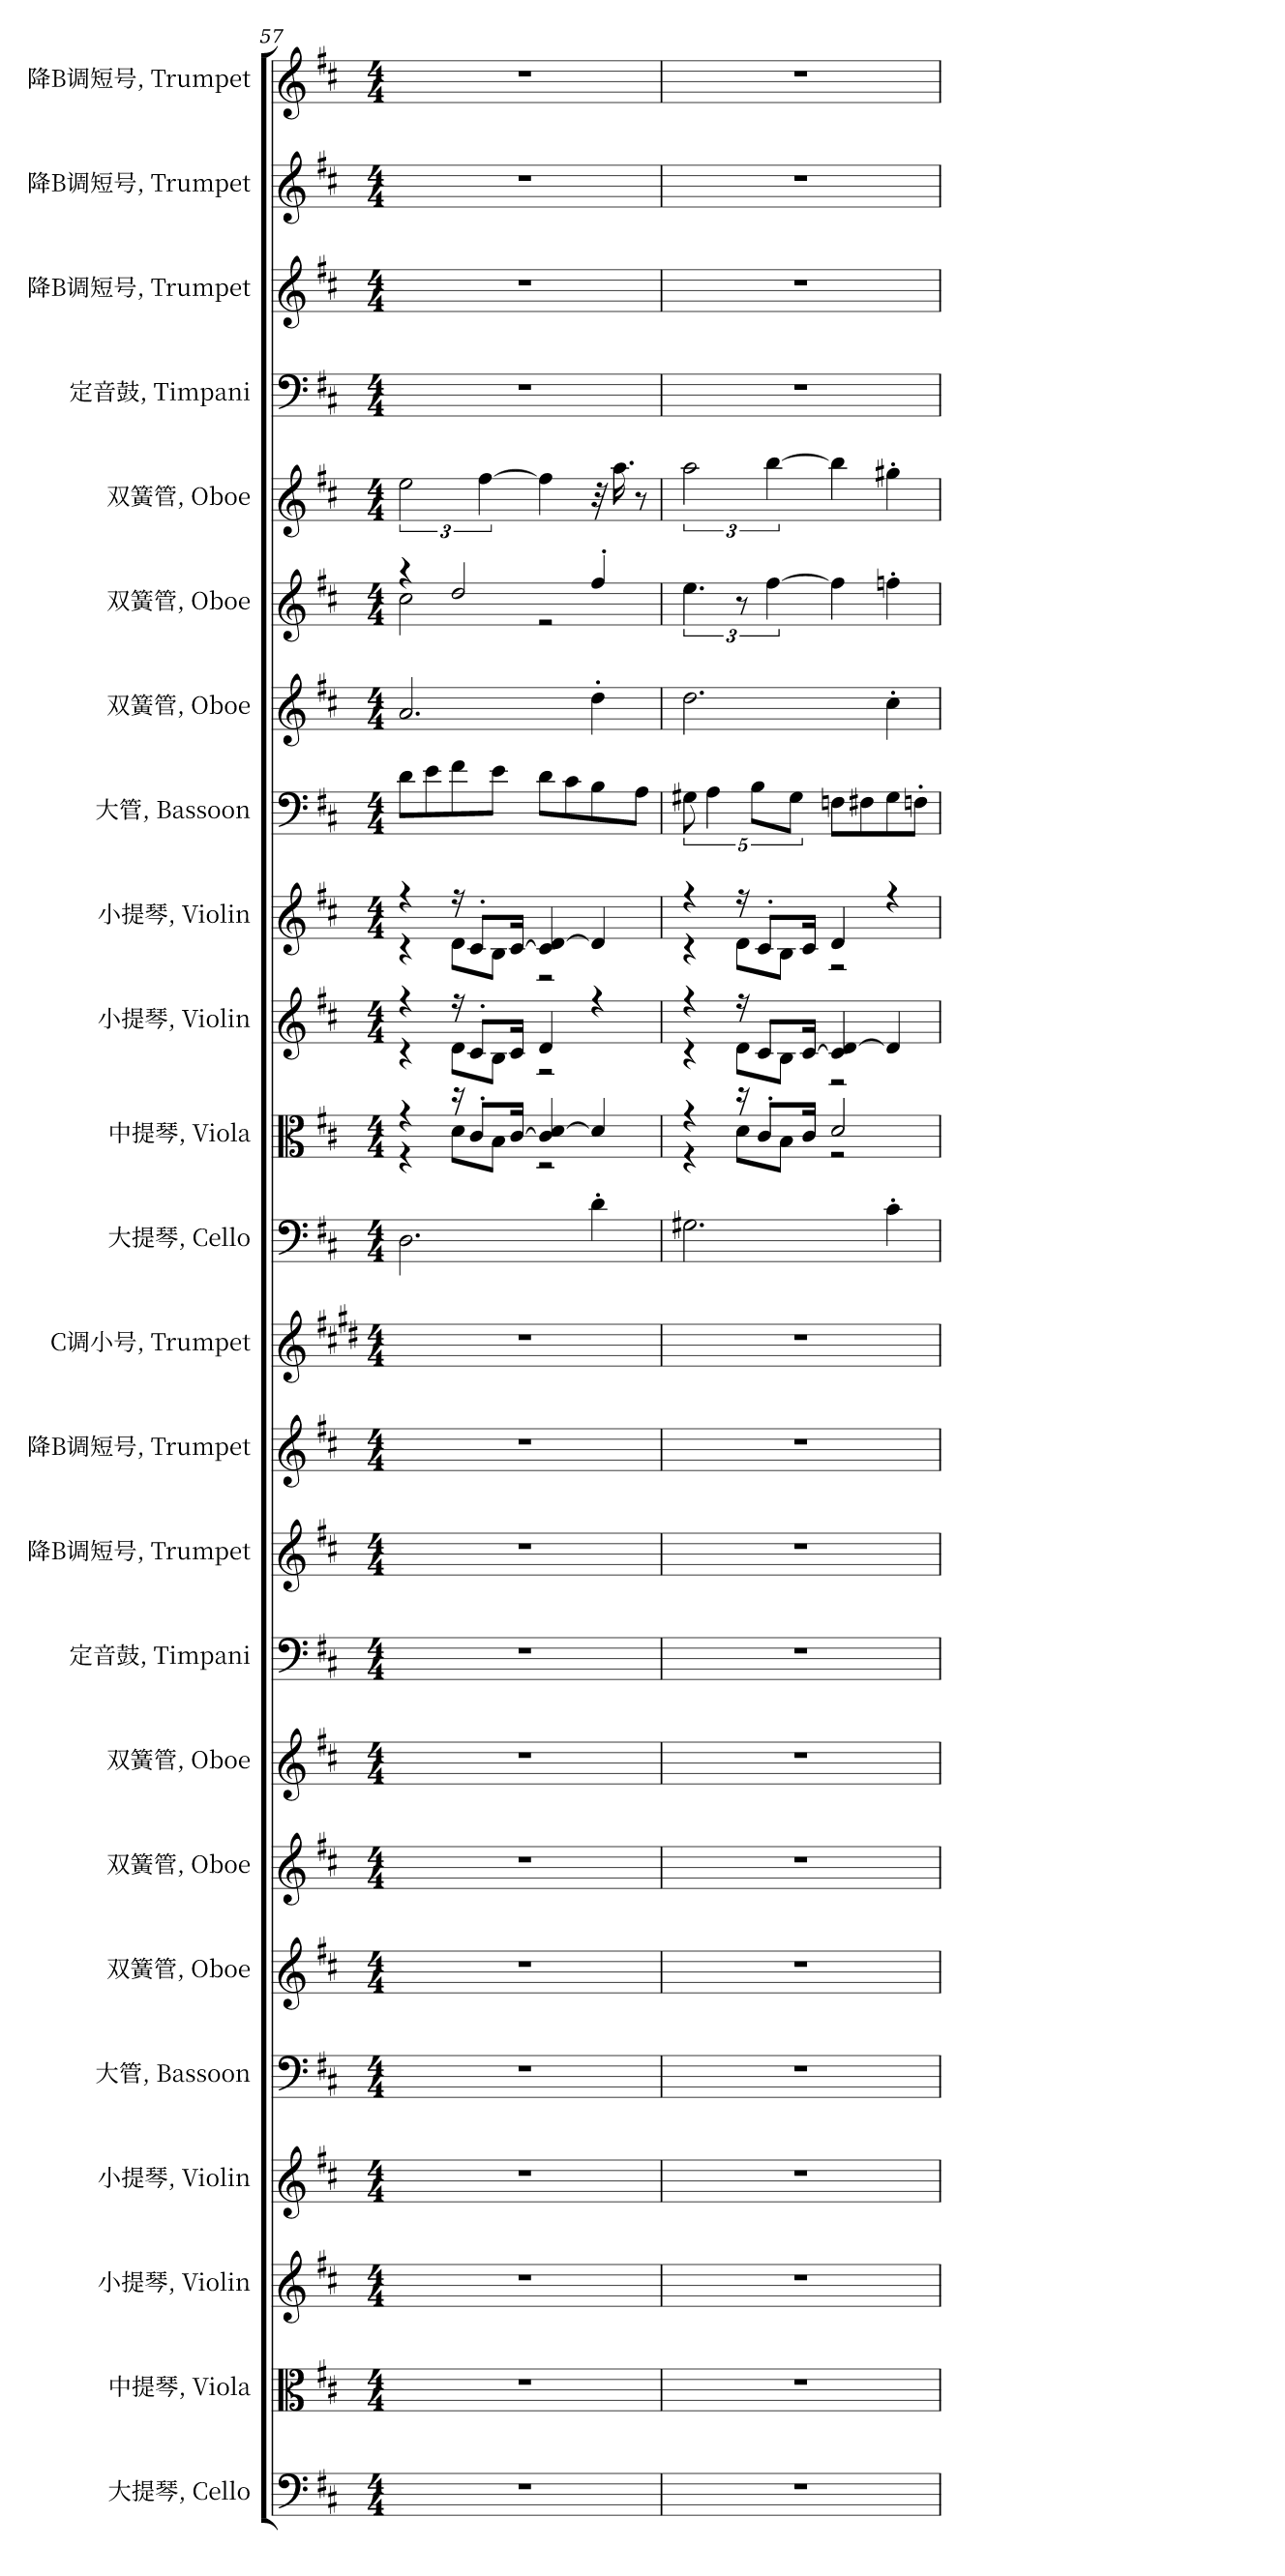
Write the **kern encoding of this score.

**kern	**kern	**kern	**kern	**kern	**kern	**kern	**kern	**kern	**kern	**kern	**kern	**kern	**kern	**kern	**kern	**kern	**kern	**kern	**kern	**kern	**kern	**kern	**kern
*part24	*part23	*part22	*part21	*part20	*part19	*part18	*part17	*part16	*part15	*part14	*part13	*part12	*part11	*part10	*part9	*part8	*part7	*part6	*part5	*part4	*part3	*part2	*part1
*staff24	*staff23	*staff22	*staff21	*staff20	*staff19	*staff18	*staff17	*staff16	*staff15	*staff14	*staff13	*staff12	*staff11	*staff10	*staff9	*staff8	*staff7	*staff6	*staff5	*staff4	*staff3	*staff2	*staff1
*I"大提琴, Cello	*I"中提琴, Viola	*I"小提琴, Violin	*I"小提琴, Violin	*I"大管, Bassoon	*I"双簧管, Oboe	*I"双簧管, Oboe	*I"双簧管, Oboe	*I"定音鼓, Timpani	*I"降B调短号, Trumpet	*I"降B调短号, Trumpet	*I"C调小号, Trumpet	*I"大提琴, Cello	*I"中提琴, Viola	*I"小提琴, Violin	*I"小提琴, Violin	*I"大管, Bassoon	*I"双簧管, Oboe	*I"双簧管, Oboe	*I"双簧管, Oboe	*I"定音鼓, Timpani	*I"降B调短号, Trumpet	*I"降B调短号, Trumpet	*I"降B调短号, Trumpet
*	*I'Vla.	*I'Vln.	*I'Vln.	*I'Bsn.	*I'Ob.	*I'Ob.	*I'Ob.	*I'Timp.	*	*	*I'C Tpt.	*	*I'Vla.	*I'Vln.	*I'Vln.	*I'Bsn.	*I'Ob.	*I'Ob.	*I'Ob.	*I'Timp.	*	*	*
*clefF4	*clefC3	*clefG2	*clefG2	*clefF4	*clefG2	*clefG2	*clefG2	*clefF4	*clefG2	*clefG2	*clefG2	*clefF4	*clefC3	*clefG2	*clefG2	*clefF4	*clefG2	*clefG2	*clefG2	*clefF4	*clefG2	*clefG2	*clefG2
*	*	*	*	*	*	*	*	*	*ITrd1c2	*ITrd1c2	*ITrd1c2	*	*	*	*	*	*	*	*	*	*ITrd1c2	*ITrd1c2	*ITrd1c2
*k[f#c#]	*k[f#c#]	*k[f#c#]	*k[f#c#]	*k[f#c#]	*k[f#c#]	*k[f#c#]	*k[f#c#]	*k[f#c#]	*k[]	*k[]	*k[f#c#]	*k[f#c#]	*k[f#c#]	*k[f#c#]	*k[f#c#]	*k[f#c#]	*k[f#c#]	*k[f#c#]	*k[f#c#]	*k[f#c#]	*k[]	*k[]	*k[]
*M4/4	*M4/4	*M4/4	*M4/4	*M4/4	*M4/4	*M4/4	*M4/4	*M4/4	*M4/4	*M4/4	*M4/4	*M4/4	*M4/4	*M4/4	*M4/4	*M4/4	*M4/4	*M4/4	*M4/4	*M4/4	*M4/4	*M4/4	*M4/4
=57	=57	=57	=57	=57	=57	=57	=57	=57	=57	=57	=57	=57	=57	=57	=57	=57	=57	=57	=57	=57	=57	=57	=57
*	*	*	*	*	*	*	*	*	*	*	*	*	*^	*^	*^	*	*	*^	*	*	*	*	*
1r	1r	1r	1r	1r	1r	1r	1r	1r	1r	1r	1r	2.D\	4r	4r	4r	4r	4r	4r	8d\L	2.a/	4r	2cc#\	3ee\	1r	1r	1r	1r
.	.	.	.	.	.	.	.	.	.	.	.	.	.	.	.	.	.	.	8e\	.	.	.	.	.	.	.	.
.	.	.	.	.	.	.	.	.	.	.	.	.	16r	8d\L	16r	8d\L	16r	8d\L	8f#\	.	2dd/	.	.	.	.	.	.
.	.	.	.	.	.	.	.	.	.	.	.	.	8c#'/L	.	8c#'/L	.	8c#'/L	.	.	.	.	.	.	.	.	.	.
.	.	.	.	.	.	.	.	.	.	.	.	.	.	.	.	.	.	.	.	.	.	.	[6ff#\	.	.	.	.
.	.	.	.	.	.	.	.	.	.	.	.	.	.	8B\J	.	8B\J	.	8B\J	8e\J	.	.	.	.	.	.	.	.
.	.	.	.	.	.	.	.	.	.	.	.	.	[16c#/Jk	.	16c#/Jk	.	[16c#/Jk	.	.	.	.	.	.	.	.	.	.
.	.	.	.	.	.	.	.	.	.	.	.	.	4c#/] [4d/	2r	4d/	2r	4c#/] [4d/	2r	8d\L	.	.	2r	4ff#\]	.	.	.	.
.	.	.	.	.	.	.	.	.	.	.	.	.	.	.	.	.	.	.	8c#\	.	.	.	.	.	.	.	.
.	.	.	.	.	.	.	.	.	.	.	.	4d'\	4d/]	.	4r	.	4d/]	.	8B\	4dd'\	4ff#'/	.	32r	.	.	.	.
.	.	.	.	.	.	.	.	.	.	.	.	.	.	.	.	.	.	.	.	.	.	.	16.aa\	.	.	.	.
.	.	.	.	.	.	.	.	.	.	.	.	.	.	.	.	.	.	.	8A\J	.	.	.	8r	.	.	.	.
*	*	*	*	*	*	*	*	*	*	*	*	*	*	*	*	*	*	*	*	*	*v	*v	*	*	*	*	*
!!LO:PB:g=z
=58	=58	=58	=58	=58	=58	=58	=58	=58	=58	=58	=58	=58	=58	=58	=58	=58	=58	=58	=58	=58	=58	=58	=58	=58	=58	=58
1r	1r	1r	1r	1r	1r	1r	1r	1r	1r	1r	1r	2.G#X\	4r	4r	4r	4r	4r	4r	10G#X\	2.dd\	6.ee\	3aa\	1r	1r	1r	1r
.	.	.	.	.	.	.	.	.	.	.	.	.	.	.	.	.	.	.	5A\	.	.	.	.	.	.	.
.	.	.	.	.	.	.	.	.	.	.	.	.	16r	8d\L	16r	8d\L	16r	8d\L	.	.	12r	.	.	.	.	.
.	.	.	.	.	.	.	.	.	.	.	.	.	.	.	.	.	.	.	10B\L	.	.	.	.	.	.	.
.	.	.	.	.	.	.	.	.	.	.	.	.	8c#'/L	.	8c#/L	.	8c#'/L	.	.	.	.	.	.	.	.	.
.	.	.	.	.	.	.	.	.	.	.	.	.	.	.	.	.	.	.	.	.	[6ff#\	[6bb\	.	.	.	.
.	.	.	.	.	.	.	.	.	.	.	.	.	.	8B\J	.	8B\J	.	8B\J	.	.	.	.	.	.	.	.
.	.	.	.	.	.	.	.	.	.	.	.	.	.	.	.	.	.	.	10G#\J	.	.	.	.	.	.	.
.	.	.	.	.	.	.	.	.	.	.	.	.	16c#/Jk	.	[16c#/Jk	.	16c#/Jk	.	.	.	.	.	.	.	.	.
.	.	.	.	.	.	.	.	.	.	.	.	.	2d/	2r	4c#/] [4d/	2r	4d/	2r	8Fn\L	.	4ff#\]	4bb\]	.	.	.	.
.	.	.	.	.	.	.	.	.	.	.	.	.	.	.	.	.	.	.	8F#X\	.	.	.	.	.	.	.
.	.	.	.	.	.	.	.	.	.	.	.	4c#'\	.	.	4d/]	.	4r	.	8G#\	4cc#'\	4ffn'\	4gg#X'\	.	.	.	.
.	.	.	.	.	.	.	.	.	.	.	.	.	.	.	.	.	.	.	8Fn'\J	.	.	.	.	.	.	.
*	*	*	*	*	*	*	*	*	*	*	*	*	*v	*v	*	*	*v	*v	*	*	*	*	*	*	*	*
*	*	*	*	*	*	*	*	*	*	*	*	*	*	*v	*v	*	*	*	*	*	*	*	*	*
=	=	=	=	=	=	=	=	=	=	=	=	=	=	=	=	=	=	=	=	=	=	=	=
*-	*-	*-	*-	*-	*-	*-	*-	*-	*-	*-	*-	*-	*-	*-	*-	*-	*-	*-	*-	*-	*-	*-	*-
